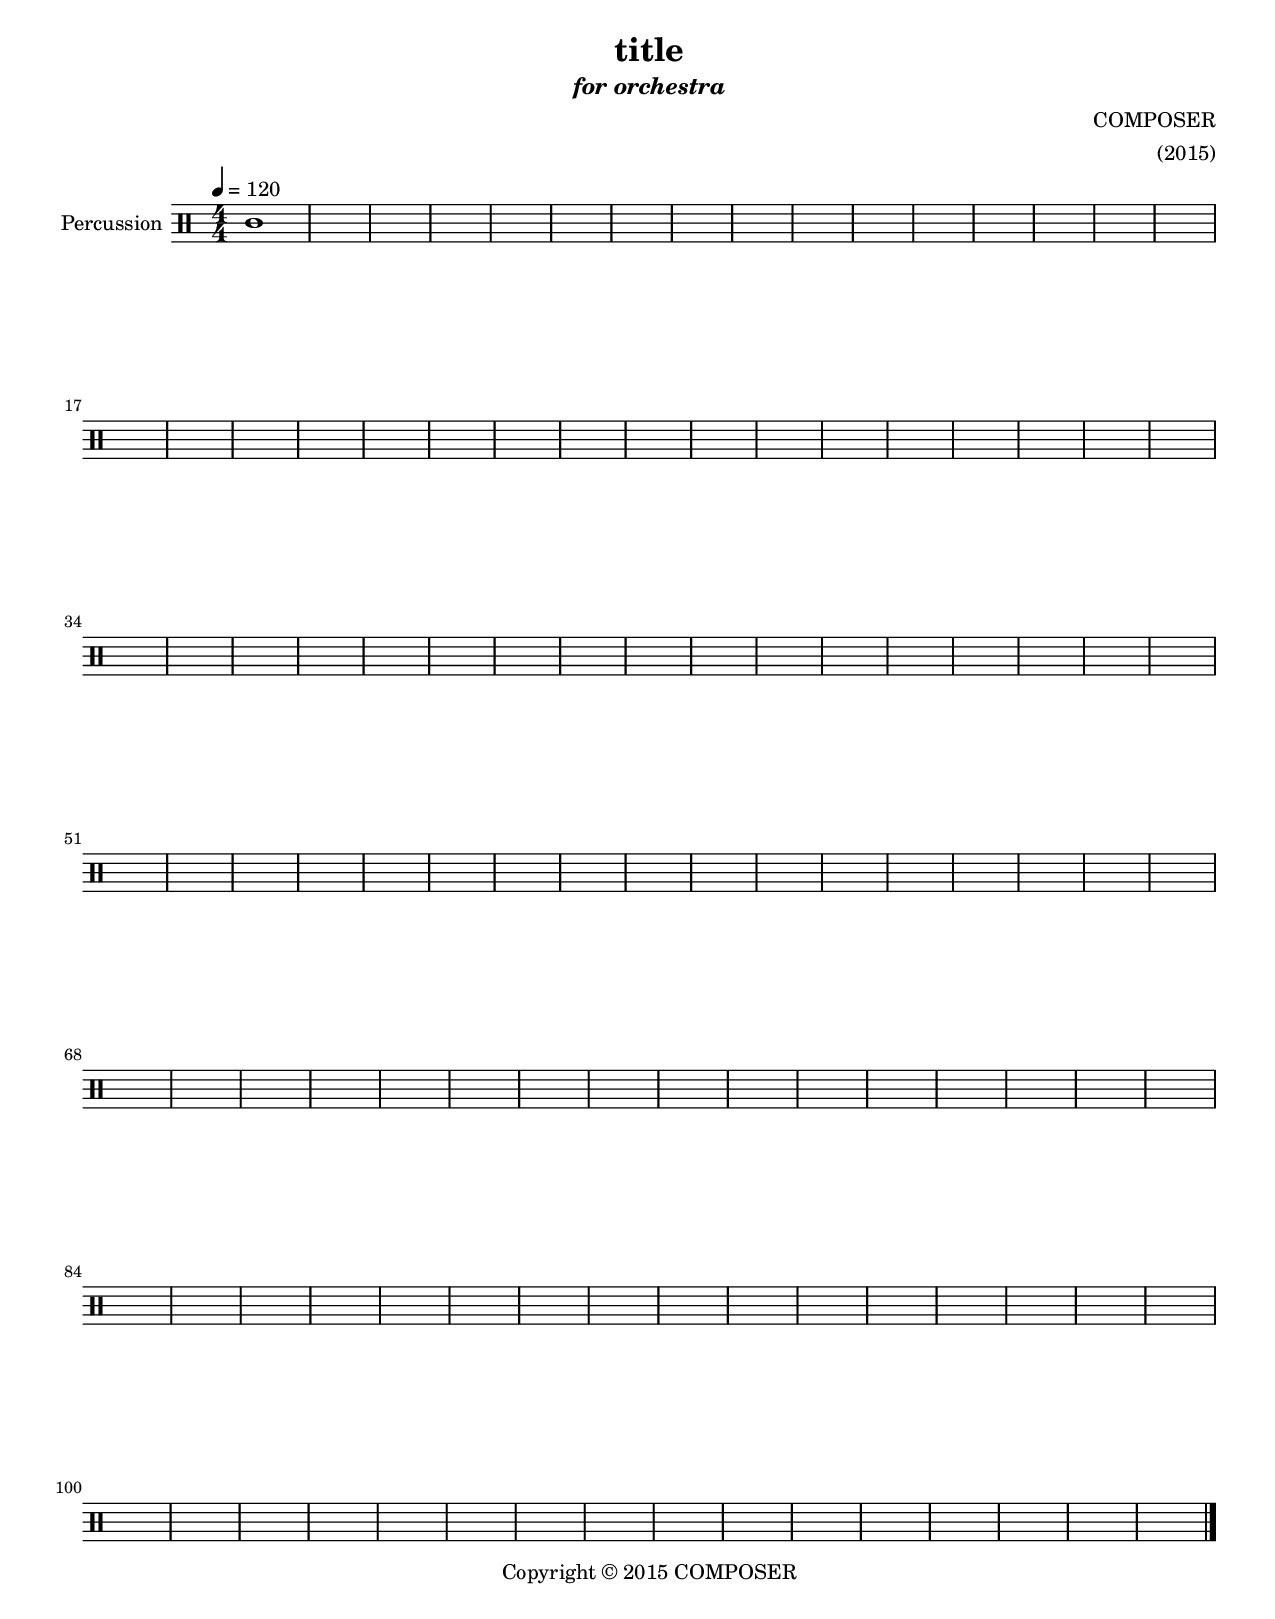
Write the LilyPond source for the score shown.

\version "2.18.2"

#(set-global-staff-size 18)
#(set-default-paper-size "letter")

\header {
  title = "title"
  subtitle = \markup { \italic "for orchestra" }
  dedication = ""
  composer = "COMPOSER"
  arranger = "(2015)"
  %piece = \markup \box {"Transposed Score"}
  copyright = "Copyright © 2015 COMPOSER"
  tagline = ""
}

\include "orchestra_metrics.ly"
\include "orchestra_notes.ly"
\include "orchestra_headings.ly"
\include "orchestra_definitions.ly"

PercussionHeading = {
  #(set-accidental-style 'neo-modern)
  \override Staff.Accidental #'hide-tied-accidental-after-break = ##t
  \set Staff.instrumentName = \markup \concat {"Percussion" " "}
}

\score {
  <<
    %\override Score.BarNumber #'break-visibility = ##(#t #t #t)
    %\override Score.BarNumber #'break-visibility = #end-of-line-invisible
    \override Score.Stem #'stemlet-length = #0.75
    \override Score.StaffSymbol.layer = #4
    \override Score.TimeSignature.layer = #3
    \new DrumStaff = "percussion" \with {
      \override VerticalAxisGroup #'remove-empty = ##f
      \override TimeSignature.style = #'numbered
    }
    << \Metrics \PercussionHeading \PercussionNotes >>
  >>
  \layout {
    \context { \RemoveEmptyStaffContext }
    \context { \Staff \override TimeSignature.style = #'numbered \accidentalStyle "neo-modern"  }
  }
  %\midi { }
}

\paper {
  %two-sided = ##t
  page-limit-inter-system-space = ##t
  ragged-bottom = ##f
  ragged-last-bottom = ##f
  page-limit-inter-system-space-factor = 1.3
  top-margin = 1\cm
  inner-margin = 2\cm
  outer-margin = 1.6\cm
  left-margin = 1.4\cm
  %system-separator-markup = \slashSeparator
  %max-systems-per-page = 1
}
